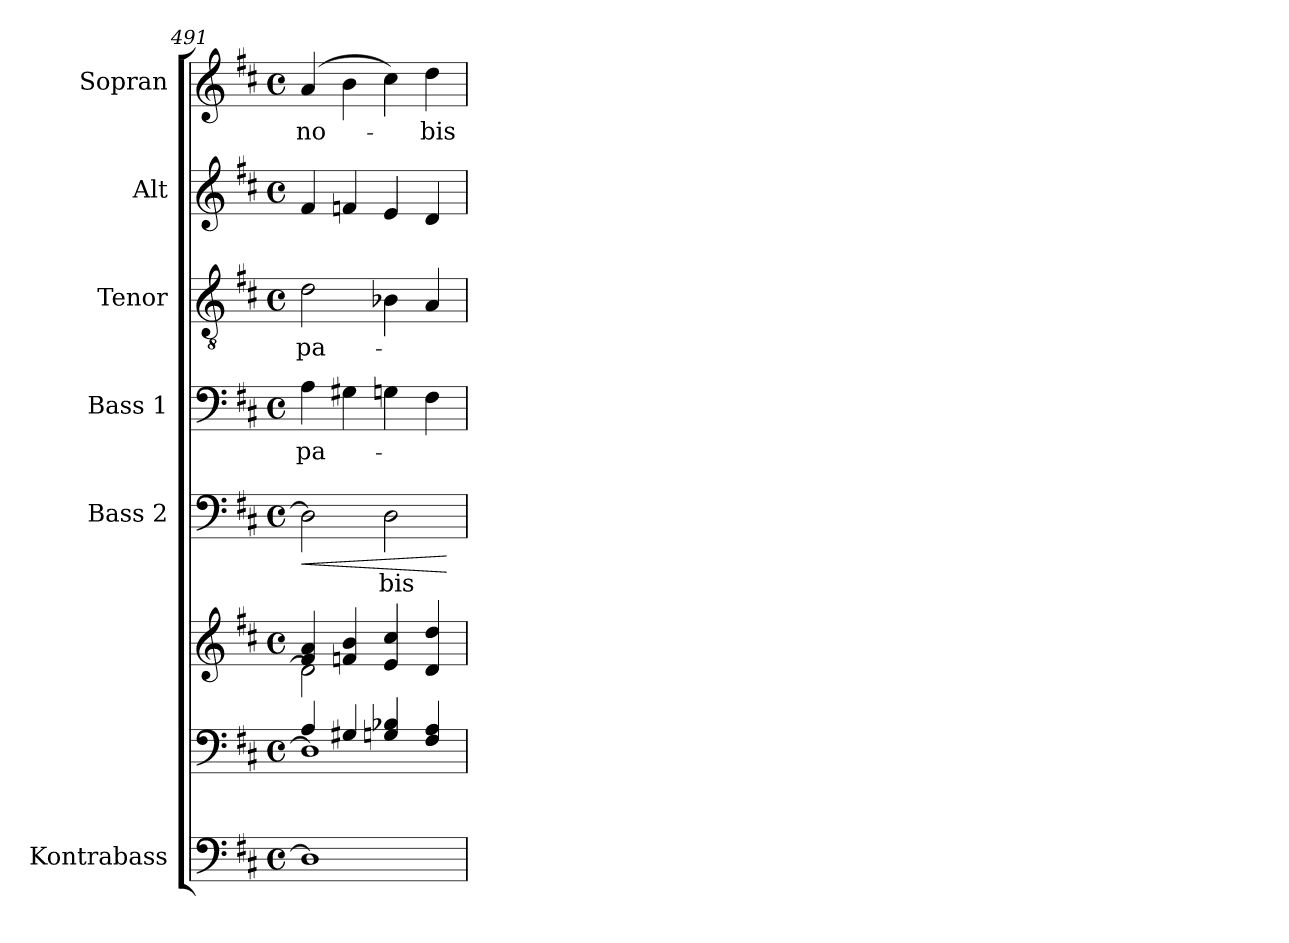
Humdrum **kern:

**kern	**kern	**kern	**kern	**text	**dynam	**kern	**text	**kern	**text	**kern	**kern	**text
*part7	*part6	*part6	*part5	*part5	*part5	*part4	*part4	*part3	*part3	*part2	*part1	*part1
*staff8	*staff7	*staff6	*staff5	*staff5	*staff5	*staff4	*staff4	*staff3	*staff3	*staff2	*staff1	*staff1
*I"Kontrabass	*	*	*I"Bass 2	*	*	*I"Bass 1	*	*I"Tenor	*	*I"Alt	*I"Sopran	*
*I'Kb.	*	*	*I'B. 2	*	*	*I'B. 1	*	*I'T.	*	*I'A.	*I'S.	*
*clefF4	*clefF4	*clefG2	*clefF4	*	*	*clefF4	*	*clefGv2	*	*clefG2	*clefG2	*
*ITrd7c12	*	*	*	*	*	*	*	*	*	*	*	*
*k[f#c#]	*k[f#c#]	*k[f#c#]	*k[f#c#]	*	*	*k[f#c#]	*	*k[f#c#]	*	*k[f#c#]	*k[f#c#]	*
*D:	*D:	*D:	*D:	*	*	*D:	*	*D:	*	*D:	*D:	*
*M4/4	*M4/4	*M4/4	*M4/4	*	*	*M4/4	*	*M4/4	*	*M4/4	*M4/4	*
*met(c)	*met(c)	*met(c)	*met(c)	*	*	*met(c)	*	*met(c)	*	*met(c)	*met(c)	*
=491	=491	=491	=491	=491	=491	=491	=491	=491	=491	=491	=491	=491
*	*^	*^	*	*	*	*	*	*	*	*	*	*
!	!	!	!	!	!	!	!LO:HP:b	!	!LO:LY:b	!	!LO:LY:b	!	!	!LO:LY:b
1DD]	4A/	1D]	4f#/ 4a/	2d\]	2D\]	.	<	4A\	pa-	2d\	pa-	4f#/	(4a/	no-
.	4G#X/	.	4fn/ 4b/	.	.	.	.	4G#X\	.	.	.	4fn/	4b\	.
!	!	!	!	!	!	!LO:LY:b	!	!	!	!	!	!	!	!
.	4Gn/ 4B-X/	.	4e/ 4cc#/	2ryy	2D\	-bis	.	4Gn\	.	4B-X\	.	4e/	4cc#\)	.
!	!	!	!	!	!	!	!	!	!	!	!	!	!	!LO:LY:b
.	4F#/ 4A/	.	4d/ 4dd/	.	.	.	.	4F#\	.	4A/	.	4d/	4dd\	-bis
*	*v	*v	*	*	*	*	*	*	*	*	*	*	*	*
*	*	*v	*v	*	*	*	*	*	*	*	*	*	*
.	.	.	.	.	[	.	.	.	.	.	.	.
=	=	=	=	=	=	=	=	=	=	=	=	=
*-	*-	*-	*-	*-	*-	*-	*-	*-	*-	*-	*-	*-
